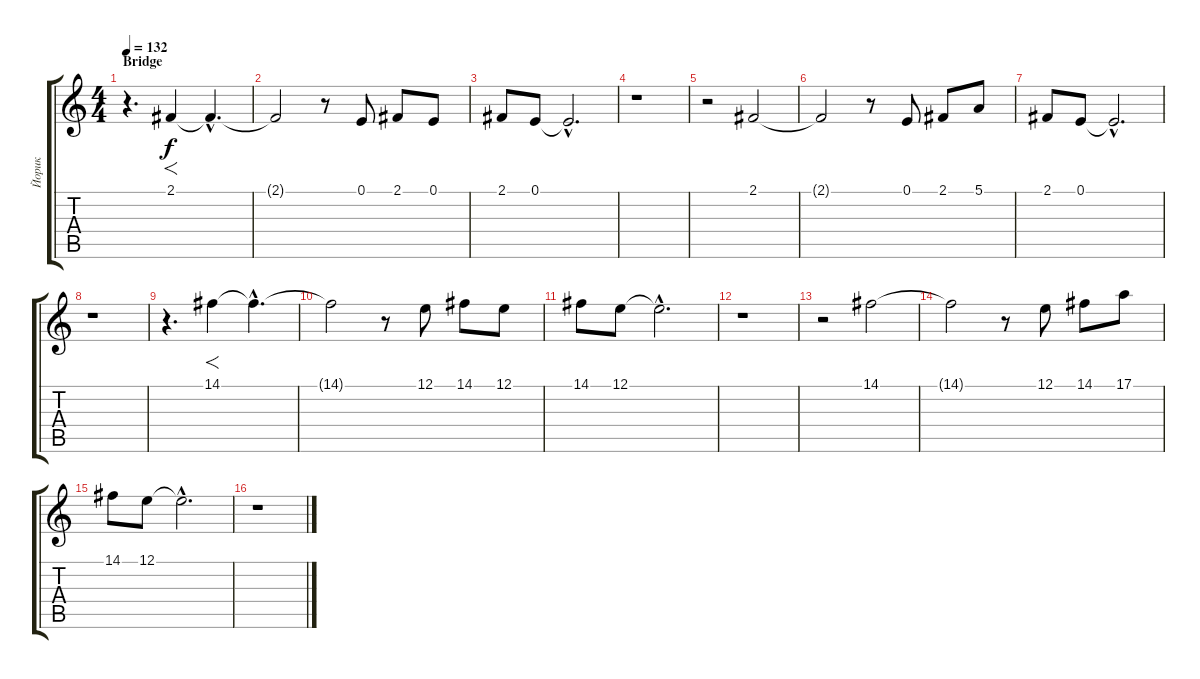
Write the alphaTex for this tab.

\track ("Йорик" "Йорик") {instrument violin}
\staff {score tabs}
\tuning (E4 B3 G3 D3 A2 E2) {hide}
\ts (4 4)
\section ("" "Bridge")
\tempo 132
\clef g2
\ks c
r.4{d dy f} 2.1.4{f} 2.1{hac t}.4{d} |
2.1{t}.2 r.8 0.1.8 2.1.8 0.1.8 |
2.1.8 0.1.8 0.1{hac t}.2{d} |
r.1 |
r.2 2.1.2 |
2.1{t}.2 r.8 0.1.8 2.1.8 5.1.8 |
2.1.8 0.1.8 0.1{hac t}.2{d} |
r.1 |
r.4{d} 14.1.4{f} 14.1{hac t}.4{d} |
14.1{t}.2 r.8 12.1.8 14.1.8 12.1.8 |
14.1.8 12.1.8 12.1{hac t}.2{d} |
r.1 |
r.2 14.1.2 |
14.1{t}.2 r.8 12.1.8 14.1.8 17.1.8 |
14.1.8 12.1.8 12.1{hac t}.2{d} |
r.1
